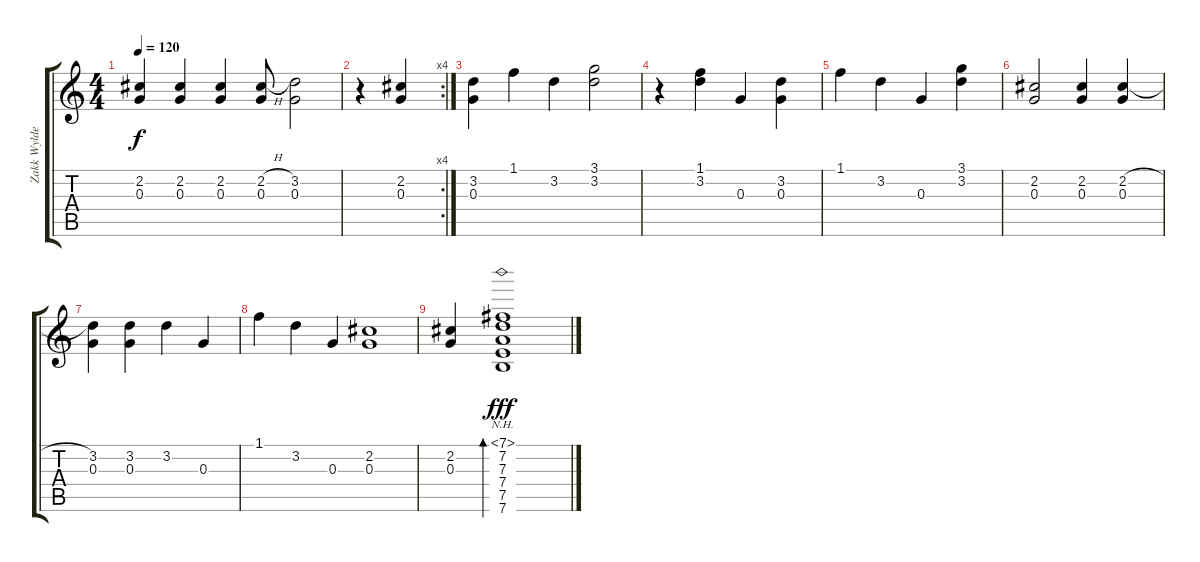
\track ("Zakk Wylde Guitar 1" "Zakk Wylde") {instrument acousticguitarsteel}
\staff {score tabs}
\tuning (E4 B3 G3 D3 A2 E2) {hide}
\ts (4 4)
\tempo 120
\clef g2
\ks c
(2.2 0.3).4{dy f} (2.2 0.3).4 (2.2 0.3).4 (2.2{h} 0.3).8 (3.2 0.3).2 |
\rc 4
r.4 (2.2 0.3).4 |
(3.2 0.3).4 1.1.4 3.2.4 (3.1 3.2).2 |
r.4 (1.1 3.2).4 0.3.4 (3.2 0.3).4 |
1.1.4 3.2.4 0.3.4 (3.1 3.2).4 |
(2.2 0.3).2 (2.2 0.3).4 (2.2{h} 0.3).4 |
(3.2 0.3).4 (3.2 0.3).4 3.2.4 0.3.4 |
1.1.4 3.2.4 0.3.4 (2.2 0.3).1 |
(2.2 0.3).4 (7.1{nh} 7.2 7.3 7.4 7.5 7.6).1{bd 480 dy fff}
